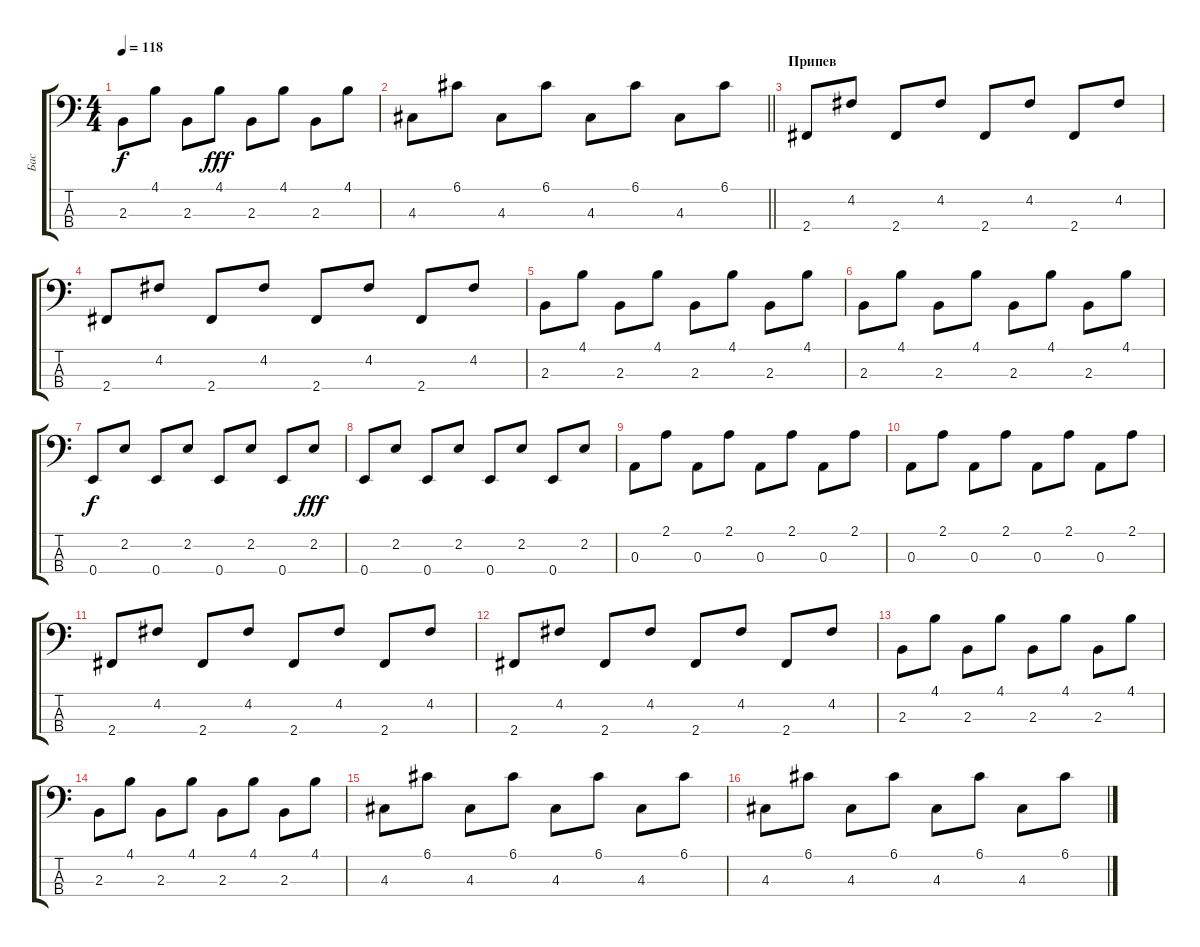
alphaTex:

\track ("Бас" "Бас") {instrument electricbassfinger}
\staff {score tabs}
\tuning (G2 D2 A1 E1) {hide}
\ts (4 4)
\tempo 118
\clef f4
\ks c
2.3.8{dy f} 4.1.8 2.3.8 4.1.8{dy fff} 2.3.8 4.1.8 2.3.8 4.1.8 |
\barLineRight lightlight
4.3.8 6.1.8 4.3.8 6.1.8 4.3.8 6.1.8 4.3.8 6.1.8 |
\section ("" "Припев")
2.4.8 4.2.8 2.4.8 4.2.8 2.4.8 4.2.8 2.4.8 4.2.8 |
2.4.8 4.2.8 2.4.8 4.2.8 2.4.8 4.2.8 2.4.8 4.2.8 |
2.3.8 4.1.8 2.3.8 4.1.8 2.3.8 4.1.8 2.3.8 4.1.8 |
2.3.8 4.1.8 2.3.8 4.1.8 2.3.8 4.1.8 2.3.8 4.1.8 |
0.4.8{dy f} 2.2.8 0.4.8 2.2.8 0.4.8 2.2.8 0.4.8 2.2.8{dy fff} |
0.4.8 2.2.8 0.4.8 2.2.8 0.4.8 2.2.8 0.4.8 2.2.8 |
0.3.8 2.1.8 0.3.8 2.1.8 0.3.8 2.1.8 0.3.8 2.1.8 |
0.3.8 2.1.8 0.3.8 2.1.8 0.3.8 2.1.8 0.3.8 2.1.8 |
2.4.8 4.2.8 2.4.8 4.2.8 2.4.8 4.2.8 2.4.8 4.2.8 |
2.4.8 4.2.8 2.4.8 4.2.8 2.4.8 4.2.8 2.4.8 4.2.8 |
2.3.8 4.1.8 2.3.8 4.1.8 2.3.8 4.1.8 2.3.8 4.1.8 |
2.3.8 4.1.8 2.3.8 4.1.8 2.3.8 4.1.8 2.3.8 4.1.8 |
4.3.8 6.1.8 4.3.8 6.1.8 4.3.8 6.1.8 4.3.8 6.1.8 |
4.3.8 6.1.8 4.3.8 6.1.8 4.3.8 6.1.8 4.3.8 6.1.8
